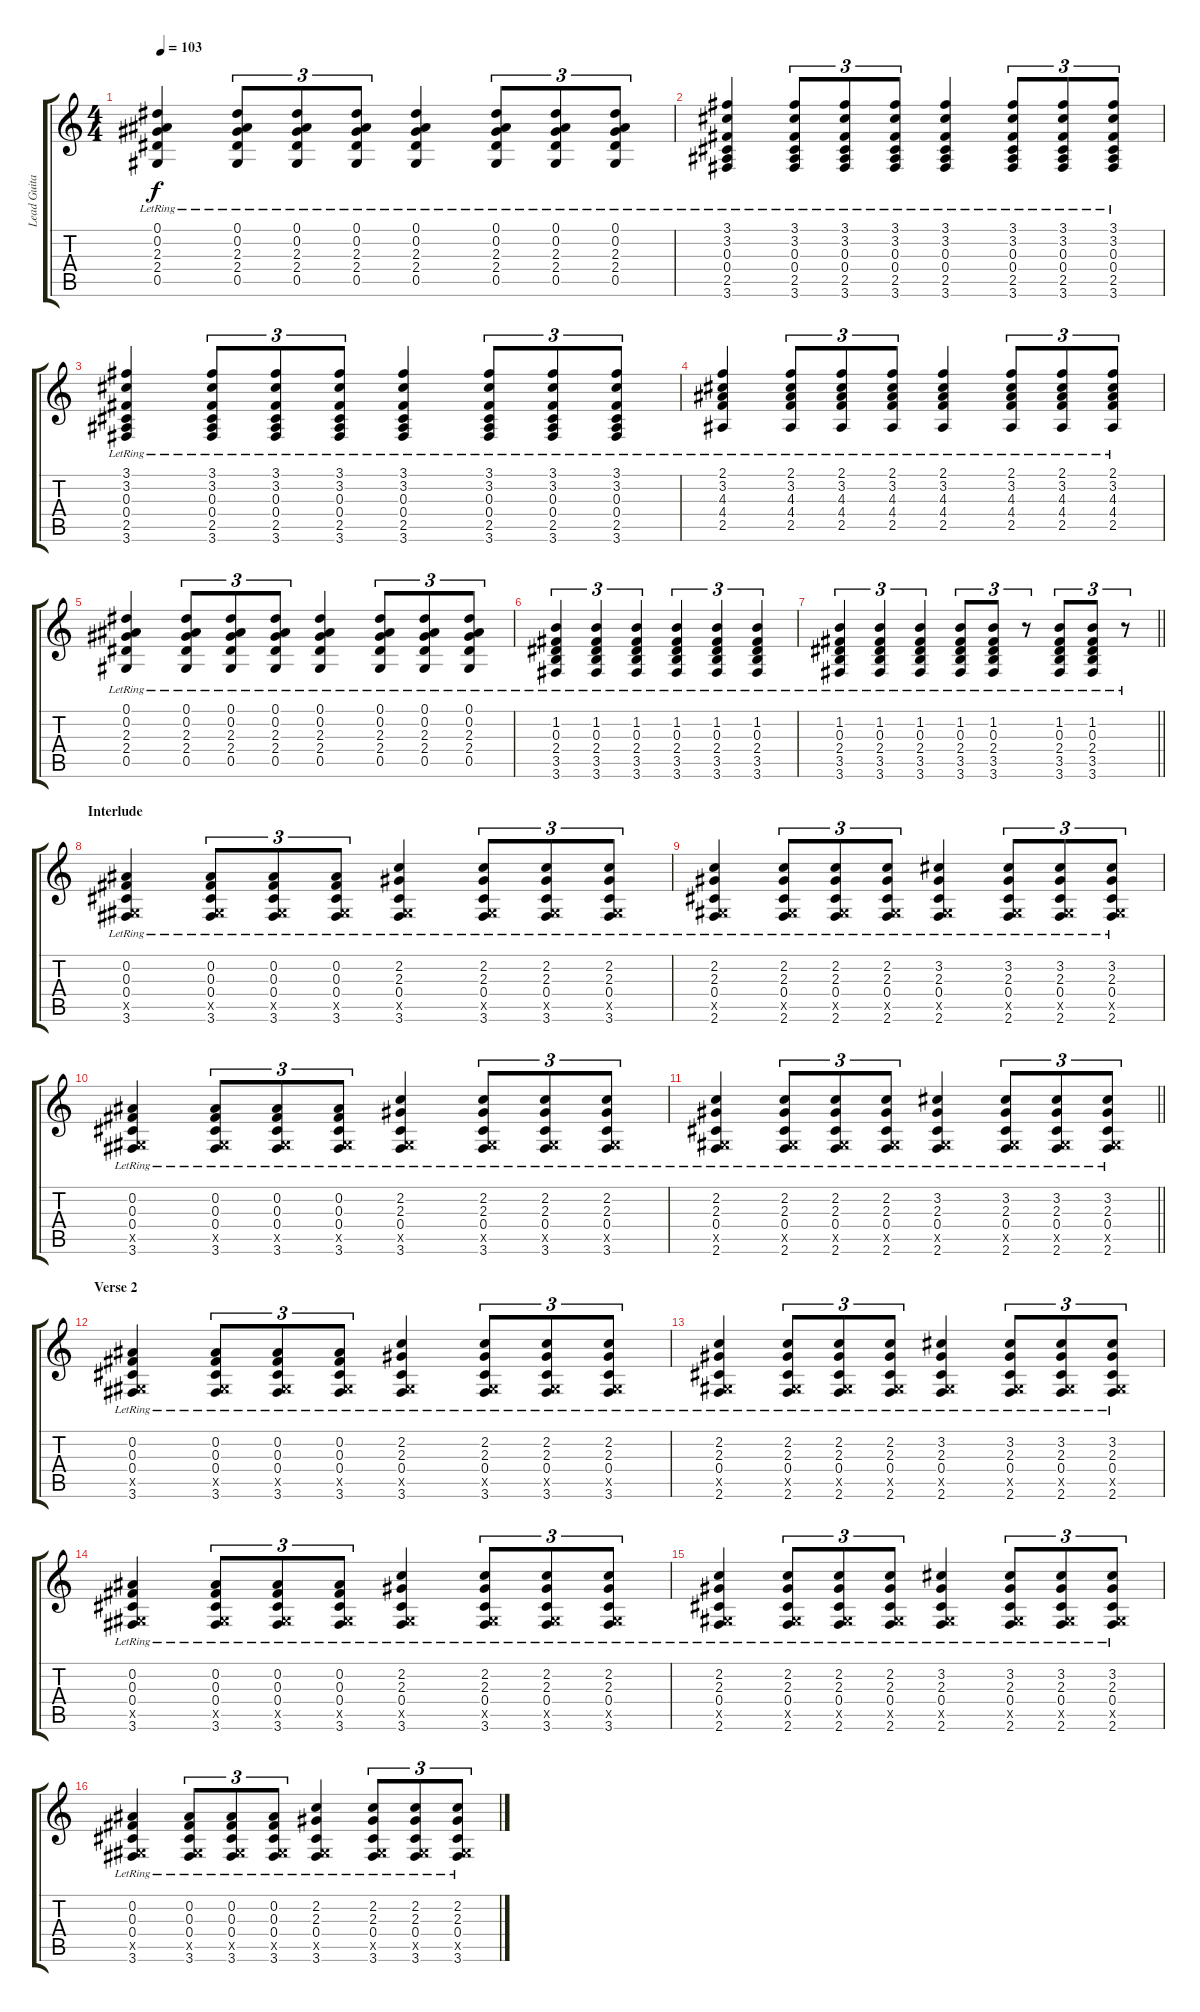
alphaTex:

\track ("Lead Guitar" "Lead Guita") {instrument acousticguitarsteel bank 77}
\staff {score tabs}
\tuning (Eb4 Bb3 Gb3 Db3 Ab2 Eb2) {hide}
\ts (4 4)
\tempo 103
\clef g2
\ks c
(0.1{lr} 0.2{lr} 2.3{lr} 2.4{lr} 0.5{lr}).4{dy f} (0.1{lr} 0.2{lr} 2.3{lr} 2.4{lr} 0.5{lr}).8{tu (3 2)} (0.1{lr} 0.2{lr} 2.3{lr} 2.4{lr} 0.5{lr}).8{tu (3 2)} (0.1{lr} 0.2{lr} 2.3{lr} 2.4{lr} 0.5{lr}).8{tu (3 2)} (0.1{lr} 0.2{lr} 2.3{lr} 2.4{lr} 0.5{lr}).4 (0.1{lr} 0.2{lr} 2.3{lr} 2.4{lr} 0.5{lr}).8{tu (3 2)} (0.1{lr} 0.2{lr} 2.3{lr} 2.4{lr} 0.5{lr}).8{tu (3 2)} (0.1{lr} 0.2{lr} 2.3{lr} 2.4{lr} 0.5{lr}).8{tu (3 2)} |
(3.1{lr} 3.2{lr} 0.3{lr} 0.4{lr} 2.5{lr} 3.6{lr}).4 (3.1{lr} 3.2{lr} 0.3{lr} 0.4{lr} 2.5{lr} 3.6{lr}).8{tu (3 2)} (3.1{lr} 3.2{lr} 0.3{lr} 0.4{lr} 2.5{lr} 3.6{lr}).8{tu (3 2)} (3.1{lr} 3.2{lr} 0.3{lr} 0.4{lr} 2.5{lr} 3.6{lr}).8{tu (3 2)} (3.1{lr} 3.2{lr} 0.3{lr} 0.4{lr} 2.5{lr} 3.6{lr}).4 (3.1{lr} 3.2{lr} 0.3{lr} 0.4{lr} 2.5{lr} 3.6{lr}).8{tu (3 2)} (3.1{lr} 3.2{lr} 0.3{lr} 0.4{lr} 2.5{lr} 3.6{lr}).8{tu (3 2)} (3.1{lr} 3.2{lr} 0.3{lr} 0.4{lr} 2.5{lr} 3.6{lr}).8{tu (3 2)} |
(3.1{lr} 3.2{lr} 0.3{lr} 0.4{lr} 2.5{lr} 3.6{lr}).4 (3.1{lr} 3.2{lr} 0.3{lr} 0.4{lr} 2.5{lr} 3.6{lr}).8{tu (3 2)} (3.1{lr} 3.2{lr} 0.3{lr} 0.4{lr} 2.5{lr} 3.6{lr}).8{tu (3 2)} (3.1{lr} 3.2{lr} 0.3{lr} 0.4{lr} 2.5{lr} 3.6{lr}).8{tu (3 2)} (3.1{lr} 3.2{lr} 0.3{lr} 0.4{lr} 2.5{lr} 3.6{lr}).4 (3.1{lr} 3.2{lr} 0.3{lr} 0.4{lr} 2.5{lr} 3.6{lr}).8{tu (3 2)} (3.1{lr} 3.2{lr} 0.3{lr} 0.4{lr} 2.5{lr} 3.6{lr}).8{tu (3 2)} (3.1{lr} 3.2{lr} 0.3{lr} 0.4{lr} 2.5{lr} 3.6{lr}).8{tu (3 2)} |
(2.1{lr} 3.2{lr} 4.3{lr} 4.4{lr} 2.5{lr}).4 (2.1{lr} 3.2{lr} 4.3{lr} 4.4{lr} 2.5{lr}).8{tu (3 2)} (2.1{lr} 3.2{lr} 4.3{lr} 4.4{lr} 2.5{lr}).8{tu (3 2)} (2.1{lr} 3.2{lr} 4.3{lr} 4.4{lr} 2.5{lr}).8{tu (3 2)} (2.1{lr} 3.2{lr} 4.3{lr} 4.4{lr} 2.5{lr}).4 (2.1{lr} 3.2{lr} 4.3{lr} 4.4{lr} 2.5{lr}).8{tu (3 2)} (2.1{lr} 3.2{lr} 4.3{lr} 4.4{lr} 2.5{lr}).8{tu (3 2)} (2.1{lr} 3.2{lr} 4.3{lr} 4.4{lr} 2.5{lr}).8{tu (3 2)} |
(0.1{lr} 0.2{lr} 2.3{lr} 2.4{lr} 0.5{lr}).4 (0.1{lr} 0.2{lr} 2.3{lr} 2.4{lr} 0.5{lr}).8{tu (3 2)} (0.1{lr} 0.2{lr} 2.3{lr} 2.4{lr} 0.5{lr}).8{tu (3 2)} (0.1{lr} 0.2{lr} 2.3{lr} 2.4{lr} 0.5{lr}).8{tu (3 2)} (0.1{lr} 0.2{lr} 2.3{lr} 2.4{lr} 0.5{lr}).4 (0.1{lr} 0.2{lr} 2.3{lr} 2.4{lr} 0.5{lr}).8{tu (3 2)} (0.1{lr} 0.2{lr} 2.3{lr} 2.4{lr} 0.5{lr}).8{tu (3 2)} (0.1{lr} 0.2{lr} 2.3{lr} 2.4{lr} 0.5{lr}).8{tu (3 2)} |
(1.2{lr} 0.3{lr} 2.4{lr} 3.5{lr} 3.6{lr}).4{tu (3 2)} (1.2{lr} 0.3{lr} 2.4{lr} 3.5{lr} 3.6{lr}).4{tu (3 2)} (1.2{lr} 0.3{lr} 2.4{lr} 3.5{lr} 3.6{lr}).4{tu (3 2)} (1.2{lr} 0.3{lr} 2.4{lr} 3.5{lr} 3.6{lr}).4{tu (3 2)} (1.2{lr} 0.3{lr} 2.4{lr} 3.5{lr} 3.6{lr}).4{tu (3 2)} (1.2{lr} 0.3{lr} 2.4{lr} 3.5{lr} 3.6{lr}).4{tu (3 2)} |
\barLineRight lightlight
(1.2{lr} 0.3{lr} 2.4{lr} 3.5{lr} 3.6{lr}).4{tu (3 2)} (1.2{lr} 0.3{lr} 2.4{lr} 3.5{lr} 3.6{lr}).4{tu (3 2)} (1.2{lr} 0.3{lr} 2.4{lr} 3.5{lr} 3.6{lr}).4{tu (3 2)} (1.2{lr} 0.3{lr} 2.4{lr} 3.5{lr} 3.6{lr}).8{tu (3 2)} (1.2{lr} 0.3{lr} 2.4{lr} 3.5{lr} 3.6{lr}).8{tu (3 2)} r.8{tu (3 2)} (1.2{lr} 0.3{lr} 2.4{lr} 3.5{lr} 3.6{lr}).8{tu (3 2)} (1.2{lr} 0.3{lr} 2.4{lr} 3.5{lr} 3.6{lr}).8{tu (3 2)} r.8{tu (3 2)} |
\section ("" "Interlude")
(0.2{lr} 0.3{lr} 0.4{lr} 0.5{x} 3.6{lr}).4 (0.2{lr} 0.3{lr} 0.4{lr} 0.5{x} 3.6{lr}).8{tu (3 2)} (0.2{lr} 0.3{lr} 0.4{lr} 0.5{x} 3.6{lr}).8{tu (3 2)} (0.2{lr} 0.3{lr} 0.4{lr} 0.5{x} 3.6{lr}).8{tu (3 2)} (2.2{lr} 2.3{lr} 0.4{lr} 0.5{x} 3.6{lr}).4 (2.2{lr} 2.3{lr} 0.4{lr} 0.5{x} 3.6{lr}).8{tu (3 2)} (2.2{lr} 2.3{lr} 0.4{lr} 0.5{x} 3.6{lr}).8{tu (3 2)} (2.2{lr} 2.3{lr} 0.4{lr} 0.5{x} 3.6{lr}).8{tu (3 2)} |
(2.2{lr} 2.3{lr} 0.4{lr} 0.5{x} 2.6{lr}).4 (2.2{lr} 2.3{lr} 0.4{lr} 0.5{x} 2.6{lr}).8{tu (3 2)} (2.2{lr} 2.3{lr} 0.4{lr} 0.5{x} 2.6{lr}).8{tu (3 2)} (2.2{lr} 2.3{lr} 0.4{lr} 0.5{x} 2.6{lr}).8{tu (3 2)} (3.2{lr} 2.3{lr} 0.4{lr} 0.5{x} 2.6{lr}).4 (3.2{lr} 2.3{lr} 0.4{lr} 0.5{x} 2.6{lr}).8{tu (3 2)} (3.2{lr} 2.3{lr} 0.4{lr} 0.5{x} 2.6{lr}).8{tu (3 2)} (3.2{lr} 2.3{lr} 0.4{lr} 0.5{x} 2.6{lr}).8{tu (3 2)} |
(0.2{lr} 0.3{lr} 0.4{lr} 0.5{x} 3.6{lr}).4 (0.2{lr} 0.3{lr} 0.4{lr} 0.5{x} 3.6{lr}).8{tu (3 2)} (0.2{lr} 0.3{lr} 0.4{lr} 0.5{x} 3.6{lr}).8{tu (3 2)} (0.2{lr} 0.3{lr} 0.4{lr} 0.5{x} 3.6{lr}).8{tu (3 2)} (2.2{lr} 2.3{lr} 0.4{lr} 0.5{x} 3.6{lr}).4 (2.2{lr} 2.3{lr} 0.4{lr} 0.5{x} 3.6{lr}).8{tu (3 2)} (2.2{lr} 2.3{lr} 0.4{lr} 0.5{x} 3.6{lr}).8{tu (3 2)} (2.2{lr} 2.3{lr} 0.4{lr} 0.5{x} 3.6{lr}).8{tu (3 2)} |
\barLineRight lightlight
(2.2{lr} 2.3{lr} 0.4{lr} 0.5{x} 2.6{lr}).4 (2.2{lr} 2.3{lr} 0.4{lr} 0.5{x} 2.6{lr}).8{tu (3 2)} (2.2{lr} 2.3{lr} 0.4{lr} 0.5{x} 2.6{lr}).8{tu (3 2)} (2.2{lr} 2.3{lr} 0.4{lr} 0.5{x} 2.6{lr}).8{tu (3 2)} (3.2{lr} 2.3{lr} 0.4{lr} 0.5{x} 2.6{lr}).4 (3.2{lr} 2.3{lr} 0.4{lr} 0.5{x} 2.6{lr}).8{tu (3 2)} (3.2{lr} 2.3{lr} 0.4{lr} 0.5{x} 2.6{lr}).8{tu (3 2)} (3.2{lr} 2.3{lr} 0.4{lr} 0.5{x} 2.6{lr}).8{tu (3 2)} |
\section ("" "Verse 2")
(0.2{lr} 0.3{lr} 0.4{lr} 0.5{x} 3.6{lr}).4 (0.2{lr} 0.3{lr} 0.4{lr} 0.5{x} 3.6{lr}).8{tu (3 2)} (0.2{lr} 0.3{lr} 0.4{lr} 0.5{x} 3.6{lr}).8{tu (3 2)} (0.2{lr} 0.3{lr} 0.4{lr} 0.5{x} 3.6{lr}).8{tu (3 2)} (2.2{lr} 2.3{lr} 0.4{lr} 0.5{x} 3.6{lr}).4 (2.2{lr} 2.3{lr} 0.4{lr} 0.5{x} 3.6{lr}).8{tu (3 2)} (2.2{lr} 2.3{lr} 0.4{lr} 0.5{x} 3.6{lr}).8{tu (3 2)} (2.2{lr} 2.3{lr} 0.4{lr} 0.5{x} 3.6{lr}).8{tu (3 2)} |
(2.2{lr} 2.3{lr} 0.4{lr} 0.5{x} 2.6{lr}).4 (2.2{lr} 2.3{lr} 0.4{lr} 0.5{x} 2.6{lr}).8{tu (3 2)} (2.2{lr} 2.3{lr} 0.4{lr} 0.5{x} 2.6{lr}).8{tu (3 2)} (2.2{lr} 2.3{lr} 0.4{lr} 0.5{x} 2.6{lr}).8{tu (3 2)} (3.2{lr} 2.3{lr} 0.4{lr} 0.5{x} 2.6{lr}).4 (3.2{lr} 2.3{lr} 0.4{lr} 0.5{x} 2.6{lr}).8{tu (3 2)} (3.2{lr} 2.3{lr} 0.4{lr} 0.5{x} 2.6{lr}).8{tu (3 2)} (3.2{lr} 2.3{lr} 0.4{lr} 0.5{x} 2.6{lr}).8{tu (3 2)} |
(0.2{lr} 0.3{lr} 0.4{lr} 0.5{x} 3.6{lr}).4 (0.2{lr} 0.3{lr} 0.4{lr} 0.5{x} 3.6{lr}).8{tu (3 2)} (0.2{lr} 0.3{lr} 0.4{lr} 0.5{x} 3.6{lr}).8{tu (3 2)} (0.2{lr} 0.3{lr} 0.4{lr} 0.5{x} 3.6{lr}).8{tu (3 2)} (2.2{lr} 2.3{lr} 0.4{lr} 0.5{x} 3.6{lr}).4 (2.2{lr} 2.3{lr} 0.4{lr} 0.5{x} 3.6{lr}).8{tu (3 2)} (2.2{lr} 2.3{lr} 0.4{lr} 0.5{x} 3.6{lr}).8{tu (3 2)} (2.2{lr} 2.3{lr} 0.4{lr} 0.5{x} 3.6{lr}).8{tu (3 2)} |
(2.2{lr} 2.3{lr} 0.4{lr} 0.5{x} 2.6{lr}).4 (2.2{lr} 2.3{lr} 0.4{lr} 0.5{x} 2.6{lr}).8{tu (3 2)} (2.2{lr} 2.3{lr} 0.4{lr} 0.5{x} 2.6{lr}).8{tu (3 2)} (2.2{lr} 2.3{lr} 0.4{lr} 0.5{x} 2.6{lr}).8{tu (3 2)} (3.2{lr} 2.3{lr} 0.4{lr} 0.5{x} 2.6{lr}).4 (3.2{lr} 2.3{lr} 0.4{lr} 0.5{x} 2.6{lr}).8{tu (3 2)} (3.2{lr} 2.3{lr} 0.4{lr} 0.5{x} 2.6{lr}).8{tu (3 2)} (3.2{lr} 2.3{lr} 0.4{lr} 0.5{x} 2.6{lr}).8{tu (3 2)} |
(0.2{lr} 0.3{lr} 0.4{lr} 0.5{x} 3.6{lr}).4 (0.2{lr} 0.3{lr} 0.4{lr} 0.5{x} 3.6{lr}).8{tu (3 2)} (0.2{lr} 0.3{lr} 0.4{lr} 0.5{x} 3.6{lr}).8{tu (3 2)} (0.2{lr} 0.3{lr} 0.4{lr} 0.5{x} 3.6{lr}).8{tu (3 2)} (2.2{lr} 2.3{lr} 0.4{lr} 0.5{x} 3.6{lr}).4 (2.2{lr} 2.3{lr} 0.4{lr} 0.5{x} 3.6{lr}).8{tu (3 2)} (2.2{lr} 2.3{lr} 0.4{lr} 0.5{x} 3.6{lr}).8{tu (3 2)} (2.2{lr} 2.3{lr} 0.4{lr} 0.5{x} 3.6{lr}).8{tu (3 2)}
